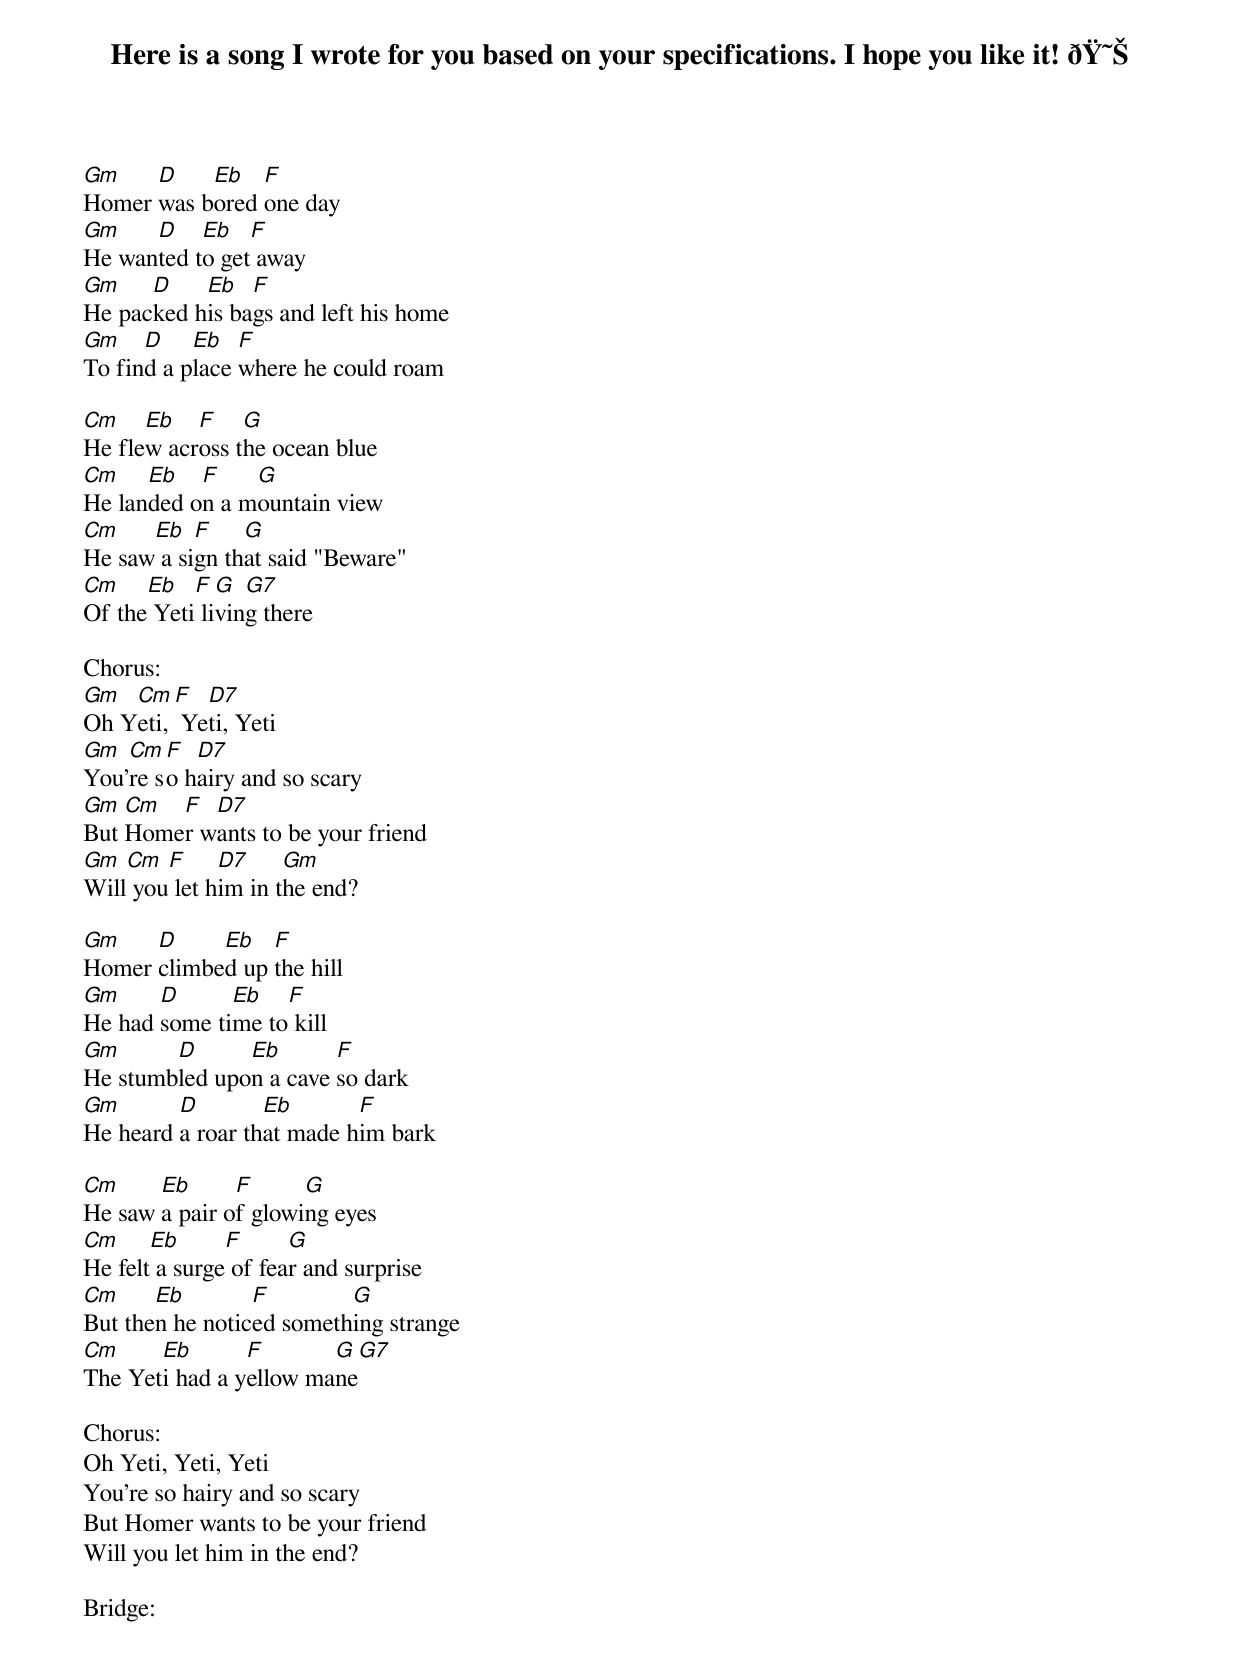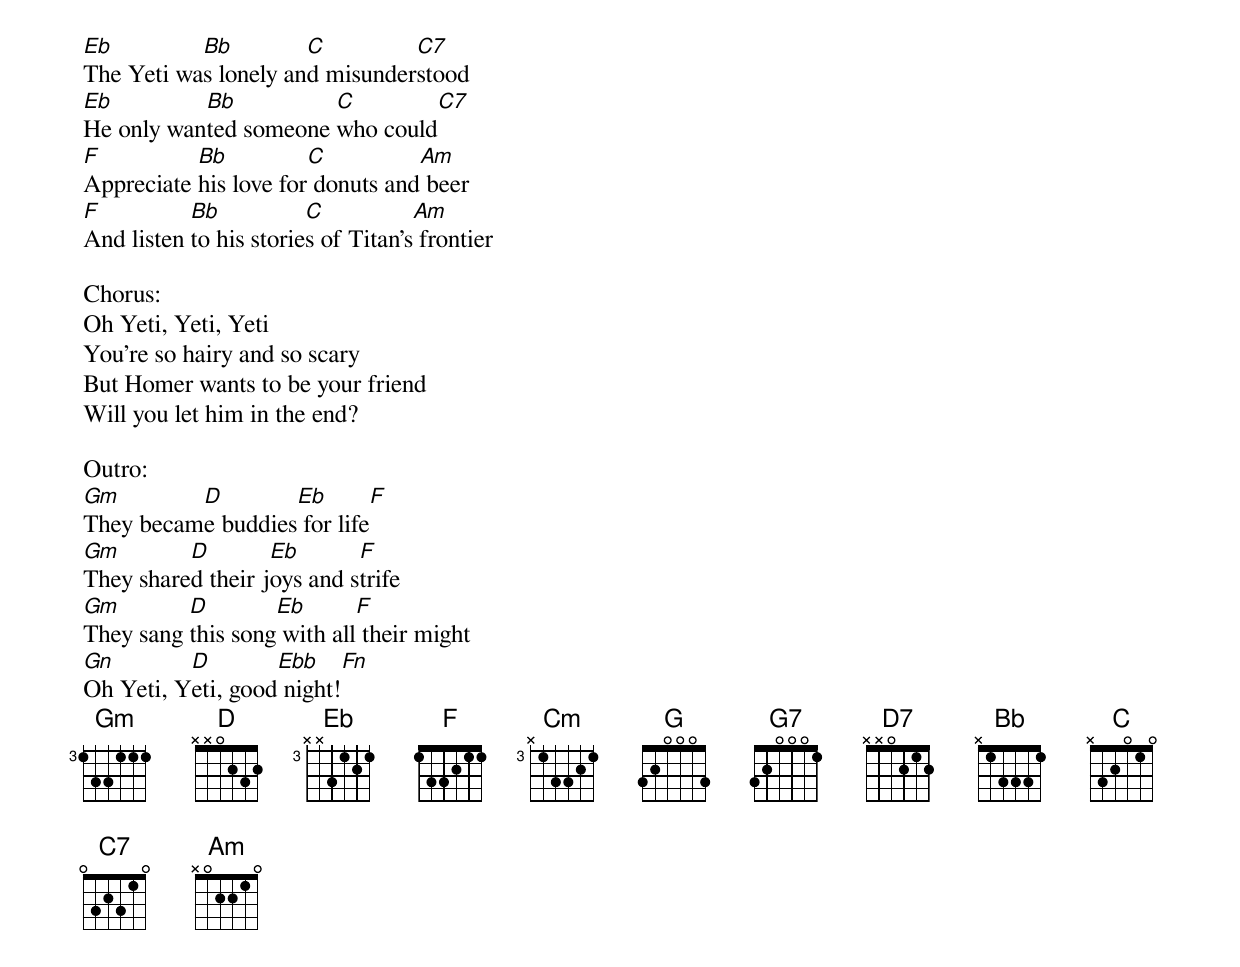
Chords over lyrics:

Here is a song I wrote for you based on your specifications. I hope you like it! ðŸ˜Š

Gm    D    Eb   F
Homer was bored one day
Gm    D    Eb   F
He wanted to get away
Gm    D    Eb   F
He packed his bags and left his home
Gm    D    Eb   F
To find a place where he could roam

Cm    Eb   F    G
He flew across the ocean blue
Cm    Eb   F    G
He landed on a mountain view
Cm    Eb   F    G
He saw a sign that said "Beware"
Cm    Eb   F  G  G7
Of the Yeti living there

Chorus:
Gm  Cm  F  D7
Oh Yeti, Yeti, Yeti
Gm  Cm  F  D7
You're so hairy and so scary
Gm  Cm  F  D7
But Homer wants to be your friend
Gm  Cm  F     D7     Gm
Will you let him in the end?

Gm    D     Eb   F
Homer climbed up the hill
Gm     D      Eb   F
He had some time to kill
Gm      D      Eb       F
He stumbled upon a cave so dark
Gm       D        Eb       F
He heard a roar that made him bark

Cm     Eb      F      G
He saw a pair of glowing eyes
Cm     Eb      F      G
He felt a surge of fear and surprise
Cm     Eb        F        G
But then he noticed something strange
Cm     Eb       F       G     G7
The Yeti had a yellow mane

Chorus:
Oh Yeti, Yeti, Yeti
You're so hairy and so scary
But Homer wants to be your friend
Will you let him in the end?

Bridge:
Eb         Bb         C         C7
The Yeti was lonely and misunderstood
Eb         Bb          C          C7
He only wanted someone who could
F          Bb          C          Am
Appreciate his love for donuts and beer
F          Bb           C           Am
And listen to his stories of Titan's frontier

Chorus:
Oh Yeti, Yeti, Yeti
You're so hairy and so scary
But Homer wants to be your friend
Will you let him in the end?

Outro:
Gm        D        Eb       F
They became buddies for life
Gm        D        Eb       F
They shared their joys and strife
Gm        D        Eb       F
They sang this song with all their might
Gn        D        Ebb      Fn
Oh Yeti, Yeti, good night!
